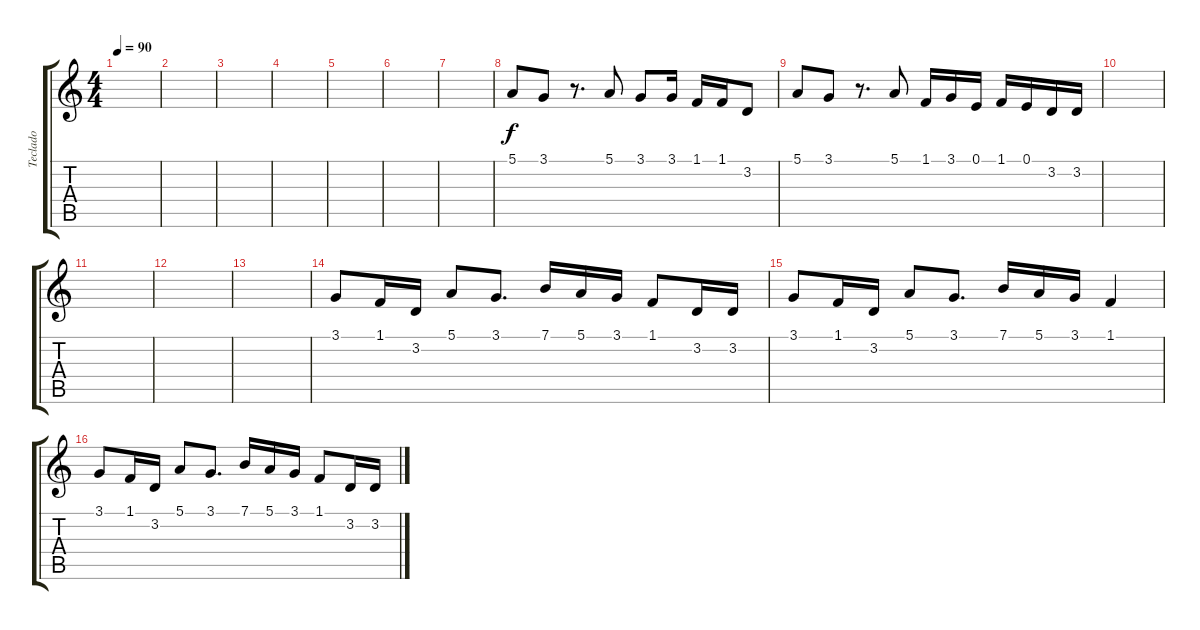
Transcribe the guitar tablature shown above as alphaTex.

\track ("Teclado" "Teclado") {instrument altosax}
\staff {score tabs}
\tuning (E4 B3 G3 D3 A2 E2) {hide}
\ts (4 4)
\tempo 90
\clef g2
\ks c
|
|
|
|
|
|
|
5.1.8 3.1.8 r.8{d} 5.1.8 3.1.8 3.1.16 1.1.16 1.1.16 3.2.8 |
5.1.8 3.1.8 r.8{d} 5.1.8 1.1.16 3.1.16 0.1.16 1.1.16 0.1.16 3.2.16 3.2.16 |
|
|
|
|
3.1.8 1.1.16 3.2.16 5.1.8 3.1.8{d} 7.1.16 5.1.16 3.1.16 1.1.8 3.2.16 3.2.16 |
3.1.8 1.1.16 3.2.16 5.1.8 3.1.8{d} 7.1.16 5.1.16 3.1.16 1.1.4 |
3.1.8 1.1.16 3.2.16 5.1.8 3.1.8{d} 7.1.16 5.1.16 3.1.16 1.1.8 3.2.16 3.2.16
